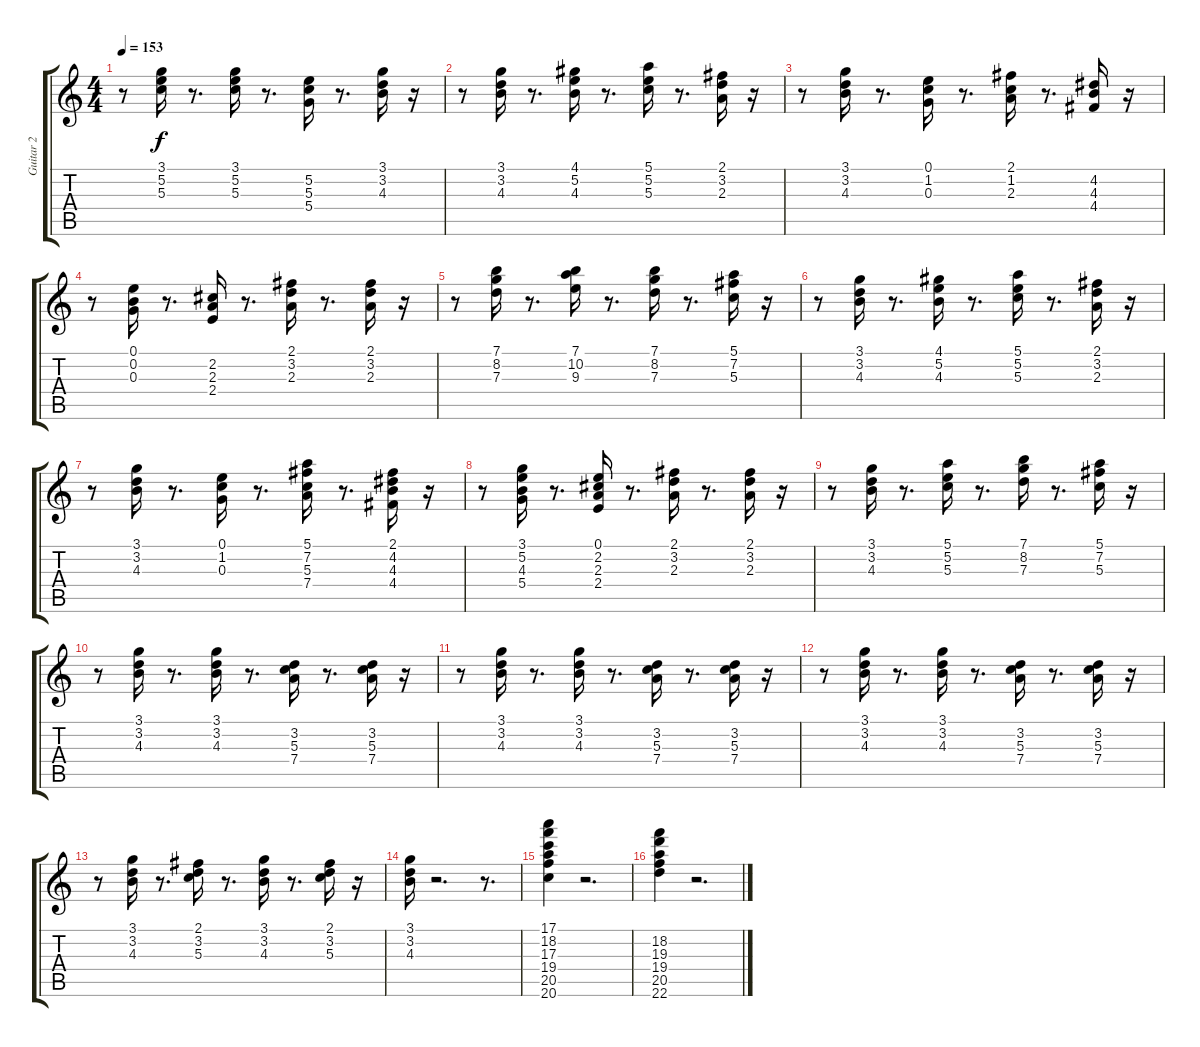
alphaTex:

\track ("Guitar 2" "Guitar 2") {instrument acousticguitarnylon}
\staff {score tabs}
\tuning (E4 B3 G3 D3 A2 E2) {hide}
\ts (4 4)
\tempo 153
\clef g2
\ks c
r.8{dy f} (3.1 5.2 5.3).16 r.8{d} (3.1 5.2 5.3).16 r.8{d} (5.2 5.3 5.4).16 r.8{d} (3.1 3.2 4.3).16 r.16 |
r.8 (3.1 3.2 4.3).16 r.8{d} (4.1 5.2 4.3).16 r.8{d} (5.1 5.2 5.3).16 r.8{d} (2.1 3.2 2.3).16 r.16 |
r.8 (3.1 3.2 4.3).16 r.8{d} (0.1 1.2 0.3).16 r.8{d} (2.1 1.2 2.3).16 r.8{d} (4.2 4.3 4.4).16 r.16 |
r.8 (0.1 0.2 0.3).16 r.8{d} (2.2 2.3 2.4).16 r.8{d} (2.1 3.2 2.3).16 r.8{d} (2.1 3.2 2.3).16 r.16 |
r.8 (7.1 8.2 7.3).16 r.8{d} (7.1 10.2 9.3).16 r.8{d} (7.1 8.2 7.3).16 r.8{d} (5.1 7.2 5.3).16 r.16 |
r.8 (3.1 3.2 4.3).16 r.8{d} (4.1 5.2 4.3).16 r.8{d} (5.1 5.2 5.3).16 r.8{d} (2.1 3.2 2.3).16 r.16 |
r.8 (3.1 3.2 4.3).16 r.8{d} (0.1 1.2 0.3).16 r.8{d} (5.1 7.2 5.3 7.4).16 r.8{d} (2.1 4.2 4.3 4.4).16 r.16 |
r.8 (3.1 5.2 4.3 5.4).16 r.8{d} (0.1 2.2 2.3 2.4).16 r.8{d} (2.1 3.2 2.3).16 r.8{d} (2.1 3.2 2.3).16 r.16 |
r.8 (3.1 3.2 4.3).16 r.8{d} (5.1 5.2 5.3).16 r.8{d} (7.1 8.2 7.3).16 r.8{d} (5.1 7.2 5.3).16 r.16 |
r.8 (3.1 3.2 4.3).16 r.8{d} (3.1 3.2 4.3).16 r.8{d} (3.2 5.3 7.4).16 r.8{d} (3.2 5.3 7.4).16 r.16 |
r.8 (3.1 3.2 4.3).16 r.8{d} (3.1 3.2 4.3).16 r.8{d} (3.2 5.3 7.4).16 r.8{d} (3.2 5.3 7.4).16 r.16 |
r.8 (3.1 3.2 4.3).16 r.8{d} (3.1 3.2 4.3).16 r.8{d} (3.2 5.3 7.4).16 r.8{d} (3.2 5.3 7.4).16 r.16 |
r.8 (3.1 3.2 4.3).16 r.8{d} (2.1 3.2 5.3).16 r.8{d} (3.1 3.2 4.3).16 r.8{d} (2.1 3.2 5.3).16 r.16 |
(3.1 3.2 4.3).16 r.2{d} r.8{d} |
(17.1 18.2 17.3 19.4 20.5 20.6).4 r.2{d} |
(18.2 19.3 19.4 20.5 22.6).4 r.2{d}
